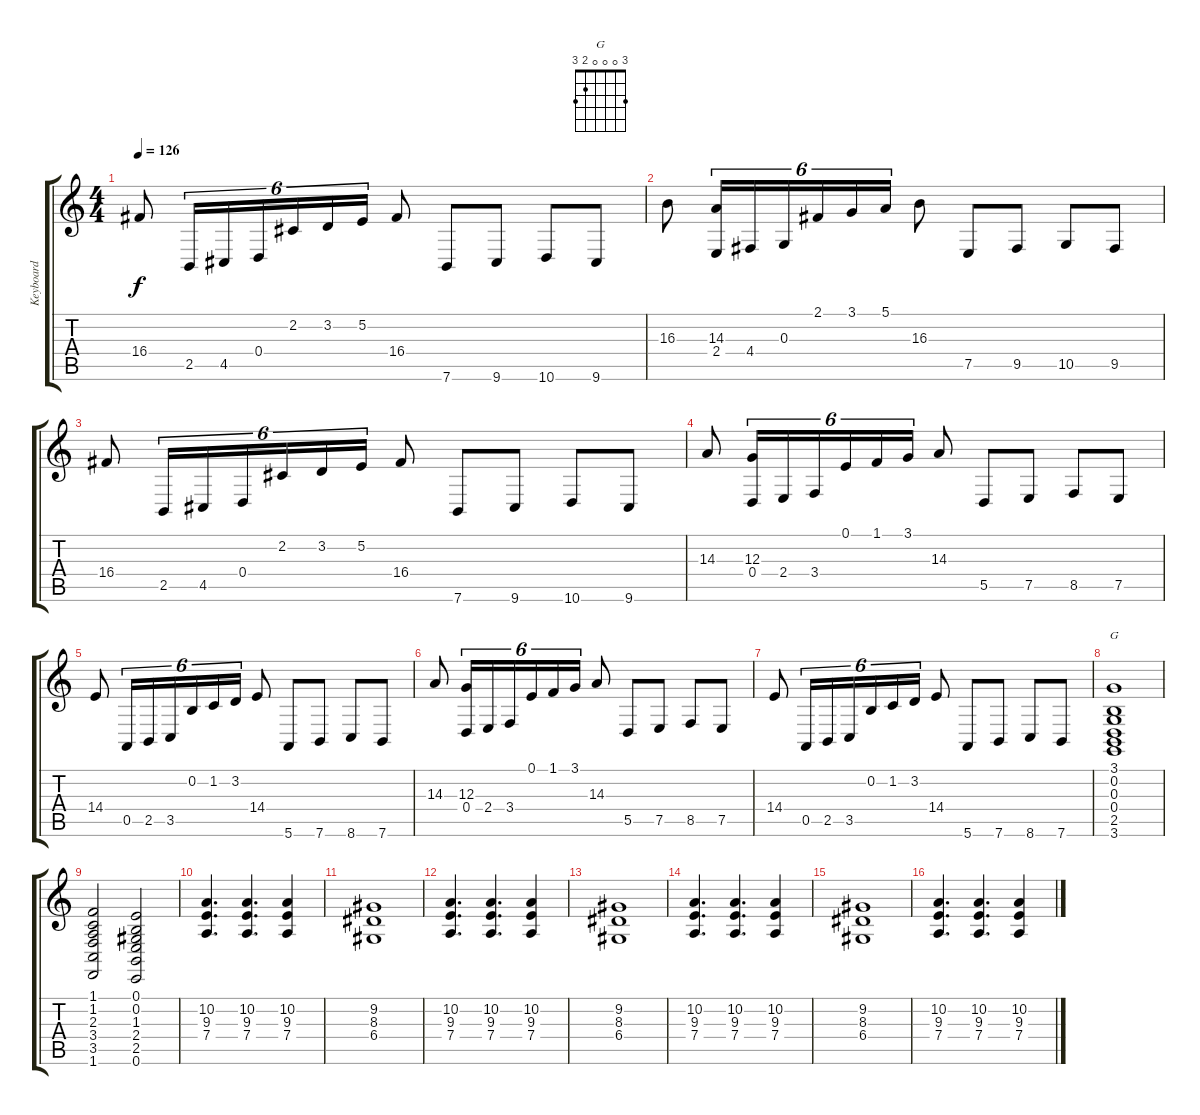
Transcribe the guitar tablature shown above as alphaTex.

\track ("Keyboard" "Keyboard") {instrument stringensemble1}
\staff {score tabs}
\tuning (E4 B3 G3 D3 A2 E2) {hide}
\chord ("G" 3 0 0 0 2 3)
\ts (4 4)
\tempo 126
\clef g2
\ks c
16.4.8{dy f} 2.5.16{tu (6 4)} 4.5.16{tu (6 4)} 0.4.16{tu (6 4)} 2.2.16{tu (6 4)} 3.2.16{tu (6 4)} 5.2.16{tu (6 4)} 16.4.8 7.6.8 9.6.8 10.6.8 9.6.8 |
16.3.8 (14.3 2.4).16{tu (6 4)} 4.4.16{tu (6 4)} 0.3.16{tu (6 4)} 2.1.16{tu (6 4)} 3.1.16{tu (6 4)} 5.1.16{tu (6 4)} 16.3.8 7.5.8 9.5.8 10.5.8 9.5.8 |
16.4.8 2.5.16{tu (6 4)} 4.5.16{tu (6 4)} 0.4.16{tu (6 4)} 2.2.16{tu (6 4)} 3.2.16{tu (6 4)} 5.2.16{tu (6 4)} 16.4.8 7.6.8 9.6.8 10.6.8 9.6.8 |
14.3.8 (12.3 0.4).16{tu (6 4)} 2.4.16{tu (6 4)} 3.4.16{tu (6 4)} 0.1.16{tu (6 4)} 1.1.16{tu (6 4)} 3.1.16{tu (6 4)} 14.3.8 5.5.8 7.5.8 8.5.8 7.5.8 |
14.4.8 0.5.16{tu (6 4)} 2.5.16{tu (6 4)} 3.5.16{tu (6 4)} 0.2.16{tu (6 4)} 1.2.16{tu (6 4)} 3.2.16{tu (6 4)} 14.4.8 5.6.8 7.6.8 8.6.8 7.6.8 |
14.3.8 (12.3 0.4).16{tu (6 4)} 2.4.16{tu (6 4)} 3.4.16{tu (6 4)} 0.1.16{tu (6 4)} 1.1.16{tu (6 4)} 3.1.16{tu (6 4)} 14.3.8 5.5.8 7.5.8 8.5.8 7.5.8 |
14.4.8 0.5.16{tu (6 4)} 2.5.16{tu (6 4)} 3.5.16{tu (6 4)} 0.2.16{tu (6 4)} 1.2.16{tu (6 4)} 3.2.16{tu (6 4)} 14.4.8 5.6.8 7.6.8 8.6.8 7.6.8 |
(3.1 0.2 0.3 0.4 2.5 3.6).1{ch "G"} |
(1.1 1.2 2.3 3.4 3.5 1.6).2 (0.1 0.2 1.3 2.4 2.5 0.6).2 |
(10.2 9.3 7.4).4{d} (10.2 9.3 7.4).4{d} (10.2 9.3 7.4).4 |
(9.2 8.3 6.4).1 |
(10.2 9.3 7.4).4{d} (10.2 9.3 7.4).4{d} (10.2 9.3 7.4).4 |
(9.2 8.3 6.4).1 |
(10.2 9.3 7.4).4{d} (10.2 9.3 7.4).4{d} (10.2 9.3 7.4).4 |
(9.2 8.3 6.4).1 |
(10.2 9.3 7.4).4{d} (10.2 9.3 7.4).4{d} (10.2 9.3 7.4).4
